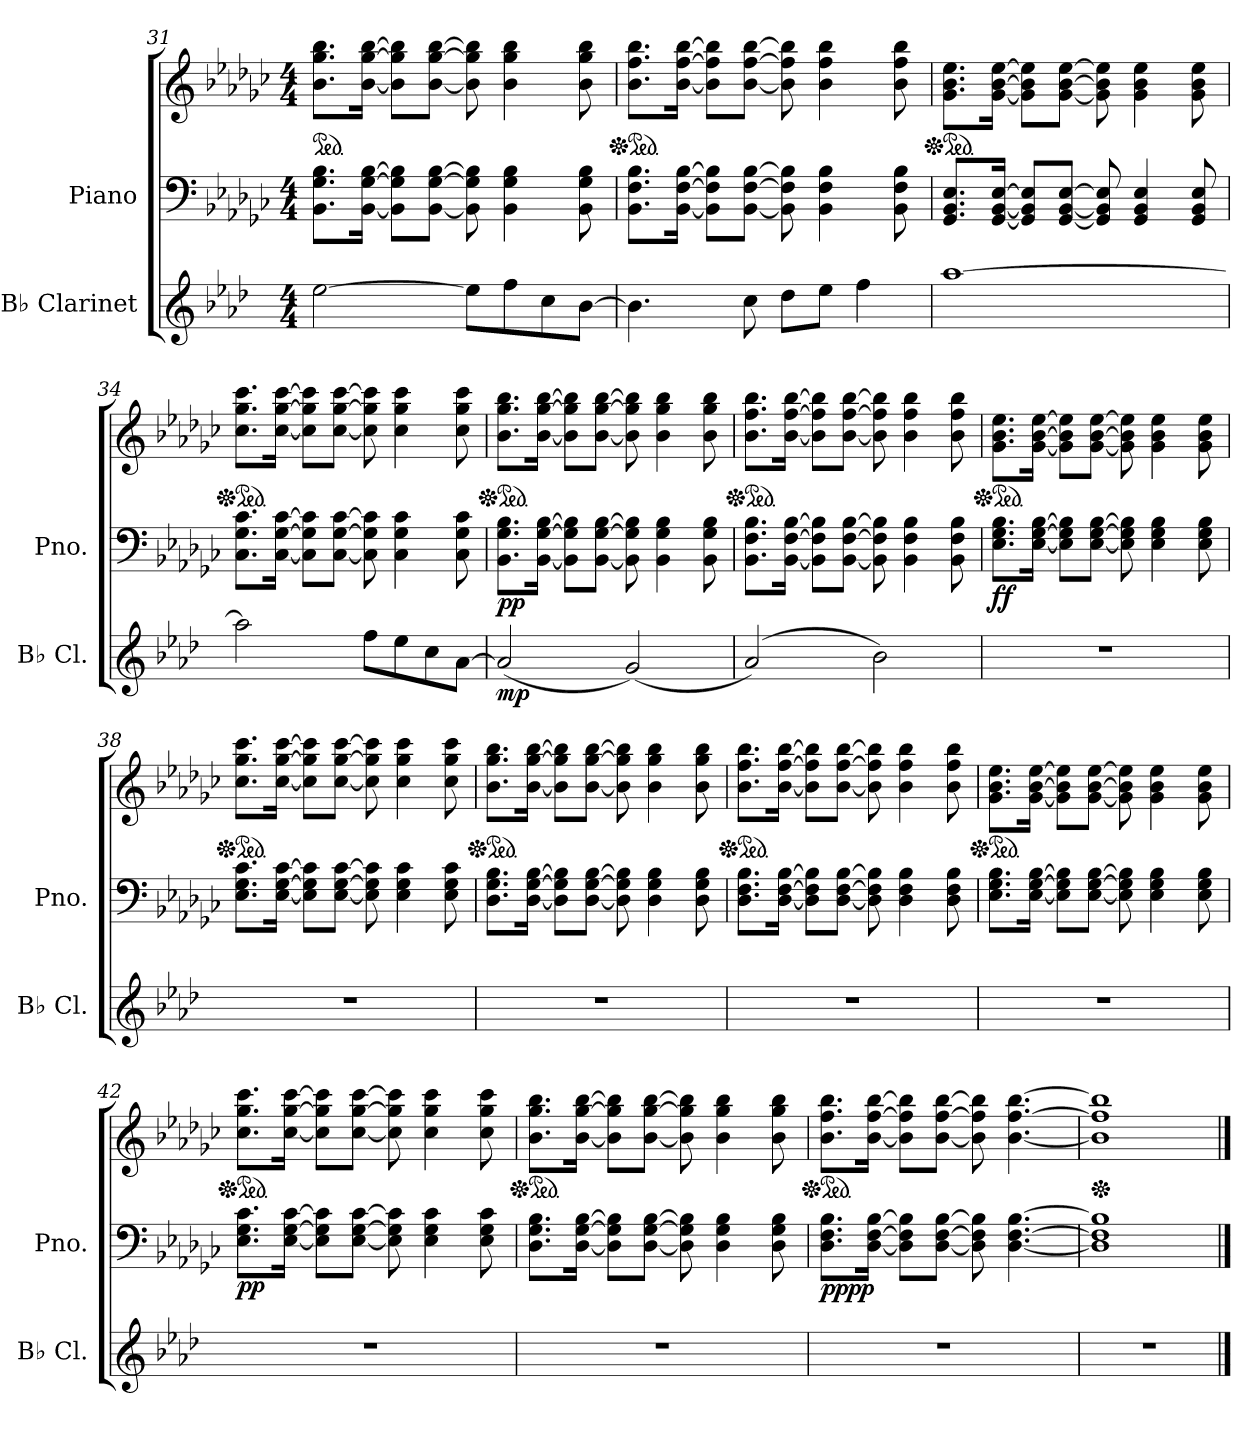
**kern	**dynam	**kern	**kern	**dynam
*part2	*part2	*part1	*part1	*part1
*staff3	*staff3	*staff2	*staff1	*staff1/2
*I"B♭ Clarinet	*	*I"Piano	*	*
*I'B♭ Cl.	*	*I'Pno.	*	*
*clefG2	*	*clefF4	*clefG2	*
*ITrd1c2	*	*	*	*
*k[b-e-a-d-g-c-]	*	*k[b-e-a-d-g-c-]	*k[b-e-a-d-g-c-]	*
*M4/4	*	*M4/4	*M4/4	*
*	*	*	*ped	*
=31	=31	=31	=31	=31
[2dd-\	.	8.BB-\ 8.G-\ 8.B-\L	8.b-\ 8.gg-\ 8.bb-\L	.
.	.	[16BB-\ [16G-\ [16B-\Jk	[16b-\ [16gg-\ [16bb-\Jk	.
.	.	8BB-\] 8G-\] 8B-\]L	8b-\] 8gg-\] 8bb-\]L	.
.	.	[8BB-\ [8G-\ [8B-\J	[8b-\ [8gg-\ [8bb-\J	.
8dd-\L]	.	8BB-\] 8G-\] 8B-\]	8b-\] 8gg-\] 8bb-\]	.
8ee-\	.	4BB-\ 4G-\ 4B-\	4b-\ 4gg-\ 4bb-\	.
8b-\	.	.	.	.
[8a-\J	.	8BB-\ 8G-\ 8B-\	8b-\ 8gg-\ 8bb-\	.
!!LO:PB:g=z
=32	=32	=32	=32	=32
*	*	*	*Xped	*
*	*	*	*ped	*
4.a-\]	.	8.BB-\ 8.F\ 8.B-\L	8.b-\ 8.ff\ 8.bb-\L	.
.	.	[16BB-\ [16F\ [16B-\Jk	[16b-\ [16ff\ [16bb-\Jk	.
.	.	8BB-\] 8F\] 8B-\]L	8b-\] 8ff\] 8bb-\]L	.
8b-\	.	[8BB-\ [8F\ [8B-\J	[8b-\ [8ff\ [8bb-\J	.
8cc-\L	.	8BB-\] 8F\] 8B-\]	8b-\] 8ff\] 8bb-\]	.
8dd-\J	.	4BB-\ 4F\ 4B-\	4b-\ 4ff\ 4bb-\	.
4ee-\	.	.	.	.
.	.	8BB-\ 8F\ 8B-\	8b-\ 8ff\ 8bb-\	.
=33	=33	=33	=33	=33
*	*	*	*Xped	*
*	*	*	*ped	*
[1gg-	.	8.GG-/ 8.BB-/ 8.E-/L	8.g-\ 8.b-\ 8.ee-\L	.
.	.	[16GG-/ [16BB-/ [16E-/Jk	[16g-\ [16b-\ [16ee-\Jk	.
.	.	8GG-/] 8BB-/] 8E-/]L	8g-\] 8b-\] 8ee-\]L	.
.	.	[8GG-/ [8BB-/ [8E-/J	[8g-\ [8b-\ [8ee-\J	.
.	.	8GG-/] 8BB-/] 8E-/]	8g-\] 8b-\] 8ee-\]	.
.	.	4GG-/ 4BB-/ 4E-/	4g-\ 4b-\ 4ee-\	.
.	.	8GG-/ 8BB-/ 8E-/	8g-\ 8b-\ 8ee-\	.
=34	=34	=34	=34	=34
*	*	*	*Xped	*
*	*	*	*ped	*
2gg-\]	.	8.C-\ 8.G-\ 8.c-\L	8.cc-\ 8.gg-\ 8.ccc-\L	.
.	.	[16C-\ [16G-\ [16c-\Jk	[16cc-\ [16gg-\ [16ccc-\Jk	.
.	.	8C-\] 8G-\] 8c-\]L	8cc-\] 8gg-\] 8ccc-\]L	.
.	.	[8C-\ [8G-\ [8c-\J	[8cc-\ [8gg-\ [8ccc-\J	.
8ee-\L	.	8C-\] 8G-\] 8c-\]	8cc-\] 8gg-\] 8ccc-\]	.
8dd-\	.	4C-\ 4G-\ 4c-\	4cc-\ 4gg-\ 4ccc-\	.
8b-\	.	.	.	.
[8g-\J	.	8C-\ 8G-\ 8c-\	8cc-\ 8gg-\ 8ccc-\	.
!!LO:LB:g=z
=35	=35	=35	=35	=35
*	*	*	*Xped	*
*	*	*	*ped	*
!	!LO:DY:b	!	!	!LO:DY:b=2
!	!	!	!	!LO:DY:n=1:b
(<2g-/]	mp	8.BB-\ 8.G-\ 8.B-\L	8.b-\ 8.gg-\ 8.bb-\L	p p
.	.	[16BB-\ [16G-\ [16B-\Jk	[16b-\ [16gg-\ [16bb-\Jk	.
.	.	8BB-\] 8G-\] 8B-\]L	8b-\] 8gg-\] 8bb-\]L	.
.	.	[8BB-\ [8G-\ [8B-\J	[8b-\ [8gg-\ [8bb-\J	.
(<2f/)	.	8BB-\] 8G-\] 8B-\]	8b-\] 8gg-\] 8bb-\]	.
.	.	4BB-\ 4G-\ 4B-\	4b-\ 4gg-\ 4bb-\	.
.	.	8BB-\ 8G-\ 8B-\	8b-\ 8gg-\ 8bb-\	.
=36	=36	=36	=36	=36
*	*	*	*Xped	*
*	*	*	*ped	*
(>2g-/)	.	8.BB-\ 8.F\ 8.B-\L	8.b-\ 8.ff\ 8.bb-\L	.
.	.	[16BB-\ [16F\ [16B-\Jk	[16b-\ [16ff\ [16bb-\Jk	.
.	.	8BB-\] 8F\] 8B-\]L	8b-\] 8ff\] 8bb-\]L	.
.	.	[8BB-\ [8F\ [8B-\J	[8b-\ [8ff\ [8bb-\J	.
2a-\)	.	8BB-\] 8F\] 8B-\]	8b-\] 8ff\] 8bb-\]	.
.	.	4BB-\ 4F\ 4B-\	4b-\ 4ff\ 4bb-\	.
.	.	8BB-\ 8F\ 8B-\	8b-\ 8ff\ 8bb-\	.
=37	=37	=37	=37	=37
*	*	*	*Xped	*
*	*	*	*ped	*
!	!	!	!	!LO:DY:b=2
!	!	!	!	!LO:DY:n=1:b
1r	.	8.E-\ 8.G-\ 8.B-\L	8.g-\ 8.b-\ 8.ee-\L	f f
.	.	[16E-\ [16G-\ [16B-\Jk	[16g-\ [16b-\ [16ee-\Jk	.
.	.	8E-\] 8G-\] 8B-\]L	8g-\] 8b-\] 8ee-\]L	.
.	.	[8E-\ [8G-\ [8B-\J	[8g-\ [8b-\ [8ee-\J	.
.	.	8E-\] 8G-\] 8B-\]	8g-\] 8b-\] 8ee-\]	.
.	.	4E-\ 4G-\ 4B-\	4g-\ 4b-\ 4ee-\	.
.	.	8E-\ 8G-\ 8B-\	8g-\ 8b-\ 8ee-\	.
=38	=38	=38	=38	=38
*	*	*	*Xped	*
*	*	*	*ped	*
!	!	!	!	!LO:DY:b=2
!	!	!	!	!LO:DY:n=1:b
1r	.	8.E-\ 8.G-\ 8.c-\L	8.cc-\ 8.gg-\ 8.ccc-\L	mf mf
.	.	[16E-\ [16G-\ [16c-\Jk	[16cc-\ [16gg-\ [16ccc-\Jk	.
.	.	8E-\] 8G-\] 8c-\]L	8cc-\] 8gg-\] 8ccc-\]L	.
.	.	[8E-\ [8G-\ [8c-\J	[8cc-\ [8gg-\ [8ccc-\J	.
.	.	8E-\] 8G-\] 8c-\]	8cc-\] 8gg-\] 8ccc-\]	.
.	.	4E-\ 4G-\ 4c-\	4cc-\ 4gg-\ 4ccc-\	.
.	.	8E-\ 8G-\ 8c-\	8cc-\ 8gg-\ 8ccc-\	.
!!LO:LB:g=z
=39	=39	=39	=39	=39
*	*	*	*Xped	*
*	*	*	*ped	*
1r	.	8.D-\ 8.G-\ 8.B-\L	8.b-\ 8.gg-\ 8.bb-\L	.
.	.	[16D-\ [16G-\ [16B-\Jk	[16b-\ [16gg-\ [16bb-\Jk	.
.	.	8D-\] 8G-\] 8B-\]L	8b-\] 8gg-\] 8bb-\]L	.
.	.	[8D-\ [8G-\ [8B-\J	[8b-\ [8gg-\ [8bb-\J	.
.	.	8D-\] 8G-\] 8B-\]	8b-\] 8gg-\] 8bb-\]	.
.	.	4D-\ 4G-\ 4B-\	4b-\ 4gg-\ 4bb-\	.
.	.	8D-\ 8G-\ 8B-\	8b-\ 8gg-\ 8bb-\	.
=40	=40	=40	=40	=40
*	*	*	*Xped	*
*	*	*	*ped	*
!	!	!	!	!LO:DY:b=2
!	!	!	!	!LO:DY:n=1:b
1r	.	8.D-\ 8.F\ 8.B-\L	8.b-\ 8.ff\ 8.bb-\L	mp mp
.	.	[16D-\ [16F\ [16B-\Jk	[16b-\ [16ff\ [16bb-\Jk	.
.	.	8D-\] 8F\] 8B-\]L	8b-\] 8ff\] 8bb-\]L	.
.	.	[8D-\ [8F\ [8B-\J	[8b-\ [8ff\ [8bb-\J	.
.	.	8D-\] 8F\] 8B-\]	8b-\] 8ff\] 8bb-\]	.
.	.	4D-\ 4F\ 4B-\	4b-\ 4ff\ 4bb-\	.
.	.	8D-\ 8F\ 8B-\	8b-\ 8ff\ 8bb-\	.
=41	=41	=41	=41	=41
*	*	*	*Xped	*
*	*	*	*ped	*
1r	.	8.E-\ 8.G-\ 8.B-\L	8.g-\ 8.b-\ 8.ee-\L	.
.	.	[16E-\ [16G-\ [16B-\Jk	[16g-\ [16b-\ [16ee-\Jk	.
.	.	8E-\] 8G-\] 8B-\]L	8g-\] 8b-\] 8ee-\]L	.
.	.	[8E-\ [8G-\ [8B-\J	[8g-\ [8b-\ [8ee-\J	.
.	.	8E-\] 8G-\] 8B-\]	8g-\] 8b-\] 8ee-\]	.
.	.	4E-\ 4G-\ 4B-\	4g-\ 4b-\ 4ee-\	.
.	.	8E-\ 8G-\ 8B-\	8g-\ 8b-\ 8ee-\	.
=42	=42	=42	=42	=42
*	*	*	*Xped	*
*	*	*	*ped	*
!	!	!	!	!LO:DY:b=2
!	!	!	!	!LO:DY:n=1:b
1r	.	8.E-\ 8.G-\ 8.c-\L	8.cc-\ 8.gg-\ 8.ccc-\L	p p
.	.	[16E-\ [16G-\ [16c-\Jk	[16cc-\ [16gg-\ [16ccc-\Jk	.
.	.	8E-\] 8G-\] 8c-\]L	8cc-\] 8gg-\] 8ccc-\]L	.
.	.	[8E-\ [8G-\ [8c-\J	[8cc-\ [8gg-\ [8ccc-\J	.
.	.	8E-\] 8G-\] 8c-\]	8cc-\] 8gg-\] 8ccc-\]	.
.	.	4E-\ 4G-\ 4c-\	4cc-\ 4gg-\ 4ccc-\	.
.	.	8E-\ 8G-\ 8c-\	8cc-\ 8gg-\ 8ccc-\	.
!!LO:PB:g=z
=43	=43	=43	=43	=43
*	*	*	*Xped	*
*	*	*	*ped	*
1r	.	8.D-\ 8.G-\ 8.B-\L	8.b-\ 8.gg-\ 8.bb-\L	.
.	.	[16D-\ [16G-\ [16B-\Jk	[16b-\ [16gg-\ [16bb-\Jk	.
.	.	8D-\] 8G-\] 8B-\]L	8b-\] 8gg-\] 8bb-\]L	.
.	.	[8D-\ [8G-\ [8B-\J	[8b-\ [8gg-\ [8bb-\J	.
.	.	8D-\] 8G-\] 8B-\]	8b-\] 8gg-\] 8bb-\]	.
.	.	4D-\ 4G-\ 4B-\	4b-\ 4gg-\ 4bb-\	.
.	.	8D-\ 8G-\ 8B-\	8b-\ 8gg-\ 8bb-\	.
=44	=44	=44	=44	=44
*	*	*	*Xped	*
*	*	*	*ped	*
!	!	!	!	!LO:DY:b=2
!	!	!	!	!LO:DY:n=1:b
1r	.	8.D-\ 8.F\ 8.B-\L	8.b-\ 8.ff\ 8.bb-\L	pp pp
.	.	[16D-\ [16F\ [16B-\Jk	[16b-\ [16ff\ [16bb-\Jk	.
.	.	8D-\] 8F\] 8B-\]L	8b-\] 8ff\] 8bb-\]L	.
.	.	[8D-\ [8F\ [8B-\J	[8b-\ [8ff\ [8bb-\J	.
.	.	8D-\] 8F\] 8B-\]	8b-\] 8ff\] 8bb-\]	.
.	.	[4.D-\ [4.F\ [4.B-\	[4.b-\ [4.ff\ [4.bb-\	.
=45	=45	=45	=45	=45
*	*	*	*Xped	*
1r	.	1D-] 1F] 1B-]	1b-] 1ff] 1bb-]	.
==	==	==	==	==
*-	*-	*-	*-	*-
